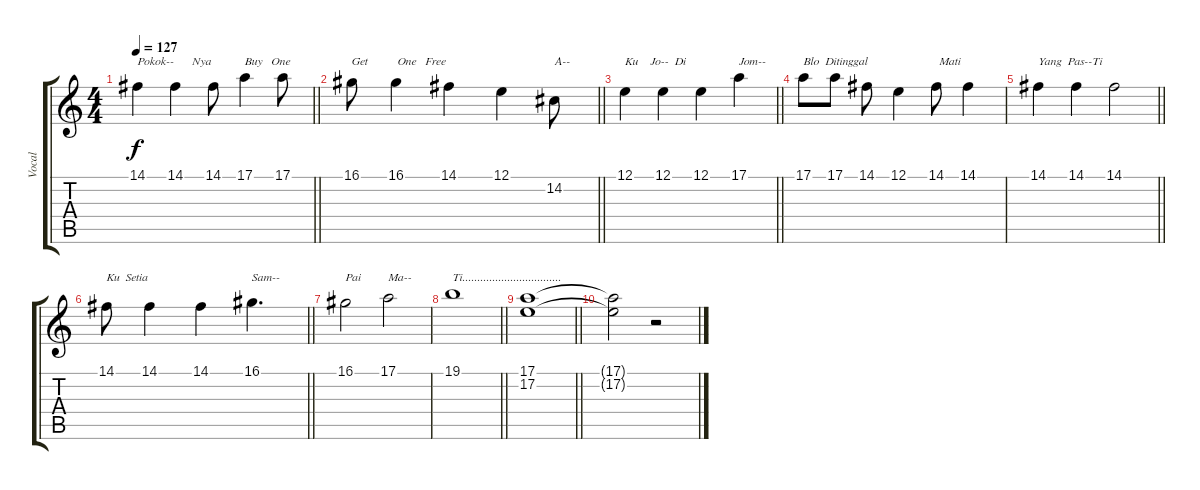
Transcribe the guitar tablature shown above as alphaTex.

\track ("Vocal" "Vocal") {instrument choiraahs}
\staff {score tabs}
\tuning (E4 B3 G3 D3 A2 E2) {hide}
\ts (4 4)
\tempo 127
\clef g2
\barLineRight lightlight
\ks c
14.1.4{txt "Pokok--      Nya " dy f} 14.1.4 14.1.8 17.1.4{txt "Buy   One"} 17.1.8 |
\barLineRight lightlight
16.1.8{txt "Get          One   Free"} 16.1.4 14.1.4 12.1.4 14.2.8{txt "A--      "} |
\barLineRight lightlight
12.1.4{txt "Ku    Jo--  Di "} 12.1.4 12.1.4 17.1.4{txt "Jom--"} |
17.1.8{txt "Blo  Ditinggal      "} 17.1.8 14.1.8 12.1.4 14.1.8{txt " Mati"} 14.1.4 |
\barLineRight lightlight
14.1.4{txt "Yang  Pas--Ti    "} 14.1.4 14.1.2 |
\barLineRight lightlight
14.1.8{txt "Ku  Setia  "} 14.1.4 14.1.4 16.1.4{d txt "Sam--"} |
16.1.2{txt "Pai    "} 17.1.2{txt "Ma--"} |
\barLineRight lightlight
19.1.1{txt "Ti................................."} |
\barLineRight lightlight
(17.1 17.2).1 |
(17.1{t} 17.2{t}).2 r.2
